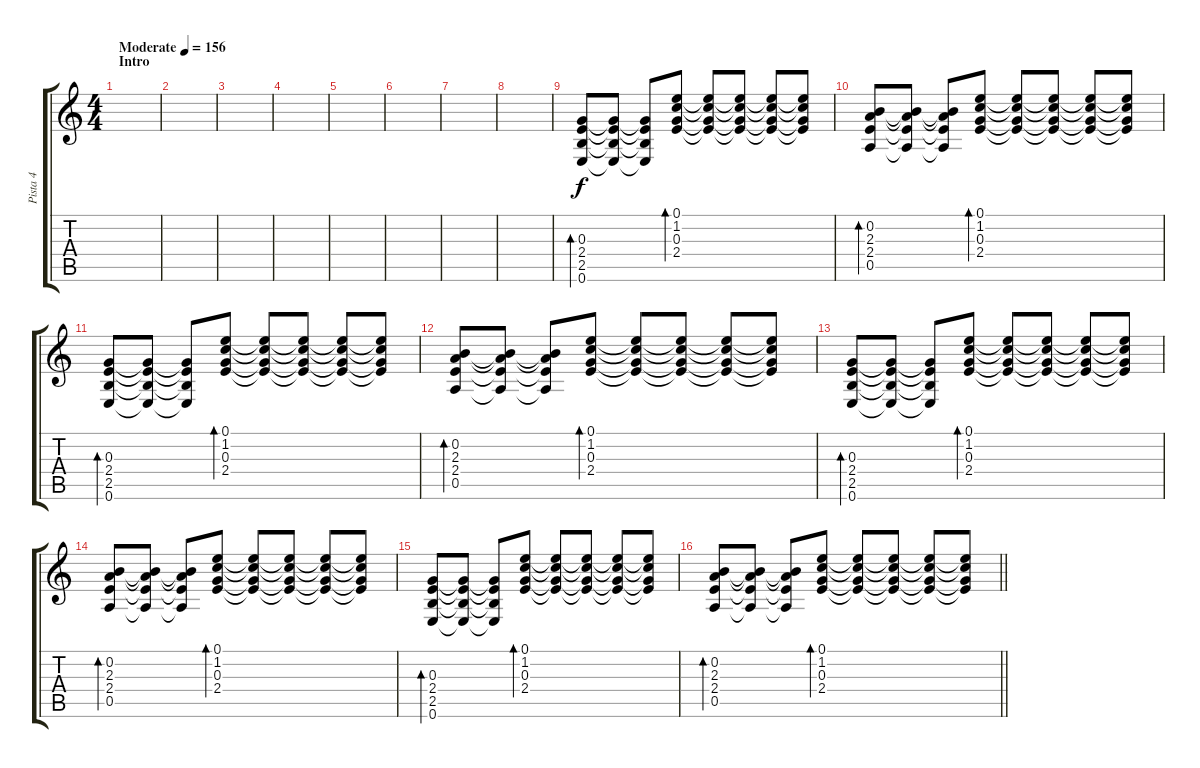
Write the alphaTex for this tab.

\track ("Pista 4" "Pista 4") {instrument distortionguitar}
\staff {score tabs}
\tuning (E4 B3 G3 D3 A2 E2) {hide}
\ts (4 4)
\section ("" "Intro")
\tempo (156 "Moderate")
\clef g2
\ks c
|
|
|
|
|
|
|
|
(0.3 2.4 2.5 0.6).8{bd 120} (0.3{t} 2.4{t} 2.5{t} 0.6{t}).8 (0.3{t} 2.4{t} 2.5{t} 0.6{t}).8 (0.1 1.2 0.3 2.4).8{bd 120} (0.1{t} 1.2{t} 0.3{t} 2.4{t}).8 (0.1{t} 1.2{t} 0.3{t} 2.4{t}).8 (0.1{t} 1.2{t} 0.3{t} 2.4{t}).8 (0.1{t} 1.2{t} 0.3{t} 2.4{t}).8 |
(0.2 2.3 2.4 0.5).8{bd 120} (0.2{t} 2.3{t} 2.4{t} 0.5{t}).8 (0.2{t} 2.3{t} 2.4{t} 0.5{t}).8 (0.1 1.2 0.3 2.4).8{bd 120} (0.1{t} 1.2{t} 0.3{t} 2.4{t}).8 (0.1{t} 1.2{t} 0.3{t} 2.4{t}).8 (0.1{t} 1.2{t} 0.3{t} 2.4{t}).8 (0.1{t} 1.2{t} 0.3{t} 2.4{t}).8 |
(0.3 2.4 2.5 0.6).8{bd 120} (0.3{t} 2.4{t} 2.5{t} 0.6{t}).8 (0.3{t} 2.4{t} 2.5{t} 0.6{t}).8 (0.1 1.2 0.3 2.4).8{bd 120} (0.1{t} 1.2{t} 0.3{t} 2.4{t}).8 (0.1{t} 1.2{t} 0.3{t} 2.4{t}).8 (0.1{t} 1.2{t} 0.3{t} 2.4{t}).8 (0.1{t} 1.2{t} 0.3{t} 2.4{t}).8 |
(0.2 2.3 2.4 0.5).8{bd 120} (0.2{t} 2.3{t} 2.4{t} 0.5{t}).8 (0.2{t} 2.3{t} 2.4{t} 0.5{t}).8 (0.1 1.2 0.3 2.4).8{bd 120} (0.1{t} 1.2{t} 0.3{t} 2.4{t}).8 (0.1{t} 1.2{t} 0.3{t} 2.4{t}).8 (0.1{t} 1.2{t} 0.3{t} 2.4{t}).8 (0.1{t} 1.2{t} 0.3{t} 2.4{t}).8 |
(0.3 2.4 2.5 0.6).8{bd 120} (0.3{t} 2.4{t} 2.5{t} 0.6{t}).8 (0.3{t} 2.4{t} 2.5{t} 0.6{t}).8 (0.1 1.2 0.3 2.4).8{bd 120} (0.1{t} 1.2{t} 0.3{t} 2.4{t}).8 (0.1{t} 1.2{t} 0.3{t} 2.4{t}).8 (0.1{t} 1.2{t} 0.3{t} 2.4{t}).8 (0.1{t} 1.2{t} 0.3{t} 2.4{t}).8 |
(0.2 2.3 2.4 0.5).8{bd 120} (0.2{t} 2.3{t} 2.4{t} 0.5{t}).8 (0.2{t} 2.3{t} 2.4{t} 0.5{t}).8 (0.1 1.2 0.3 2.4).8{bd 120} (0.1{t} 1.2{t} 0.3{t} 2.4{t}).8 (0.1{t} 1.2{t} 0.3{t} 2.4{t}).8 (0.1{t} 1.2{t} 0.3{t} 2.4{t}).8 (0.1{t} 1.2{t} 0.3{t} 2.4{t}).8 |
(0.3 2.4 2.5 0.6).8{bd 120} (0.3{t} 2.4{t} 2.5{t} 0.6{t}).8 (0.3{t} 2.4{t} 2.5{t} 0.6{t}).8 (0.1 1.2 0.3 2.4).8{bd 120} (0.1{t} 1.2{t} 0.3{t} 2.4{t}).8 (0.1{t} 1.2{t} 0.3{t} 2.4{t}).8 (0.1{t} 1.2{t} 0.3{t} 2.4{t}).8 (0.1{t} 1.2{t} 0.3{t} 2.4{t}).8 |
\barLineRight lightlight
(0.2 2.3 2.4 0.5).8{bd 120} (0.2{t} 2.3{t} 2.4{t} 0.5{t}).8 (0.2{t} 2.3{t} 2.4{t} 0.5{t}).8 (0.1 1.2 0.3 2.4).8{bd 120} (0.1{t} 1.2{t} 0.3{t} 2.4{t}).8 (0.1{t} 1.2{t} 0.3{t} 2.4{t}).8 (0.1{t} 1.2{t} 0.3{t} 2.4{t}).8 (0.1{t} 1.2{t} 0.3{t} 2.4{t}).8
